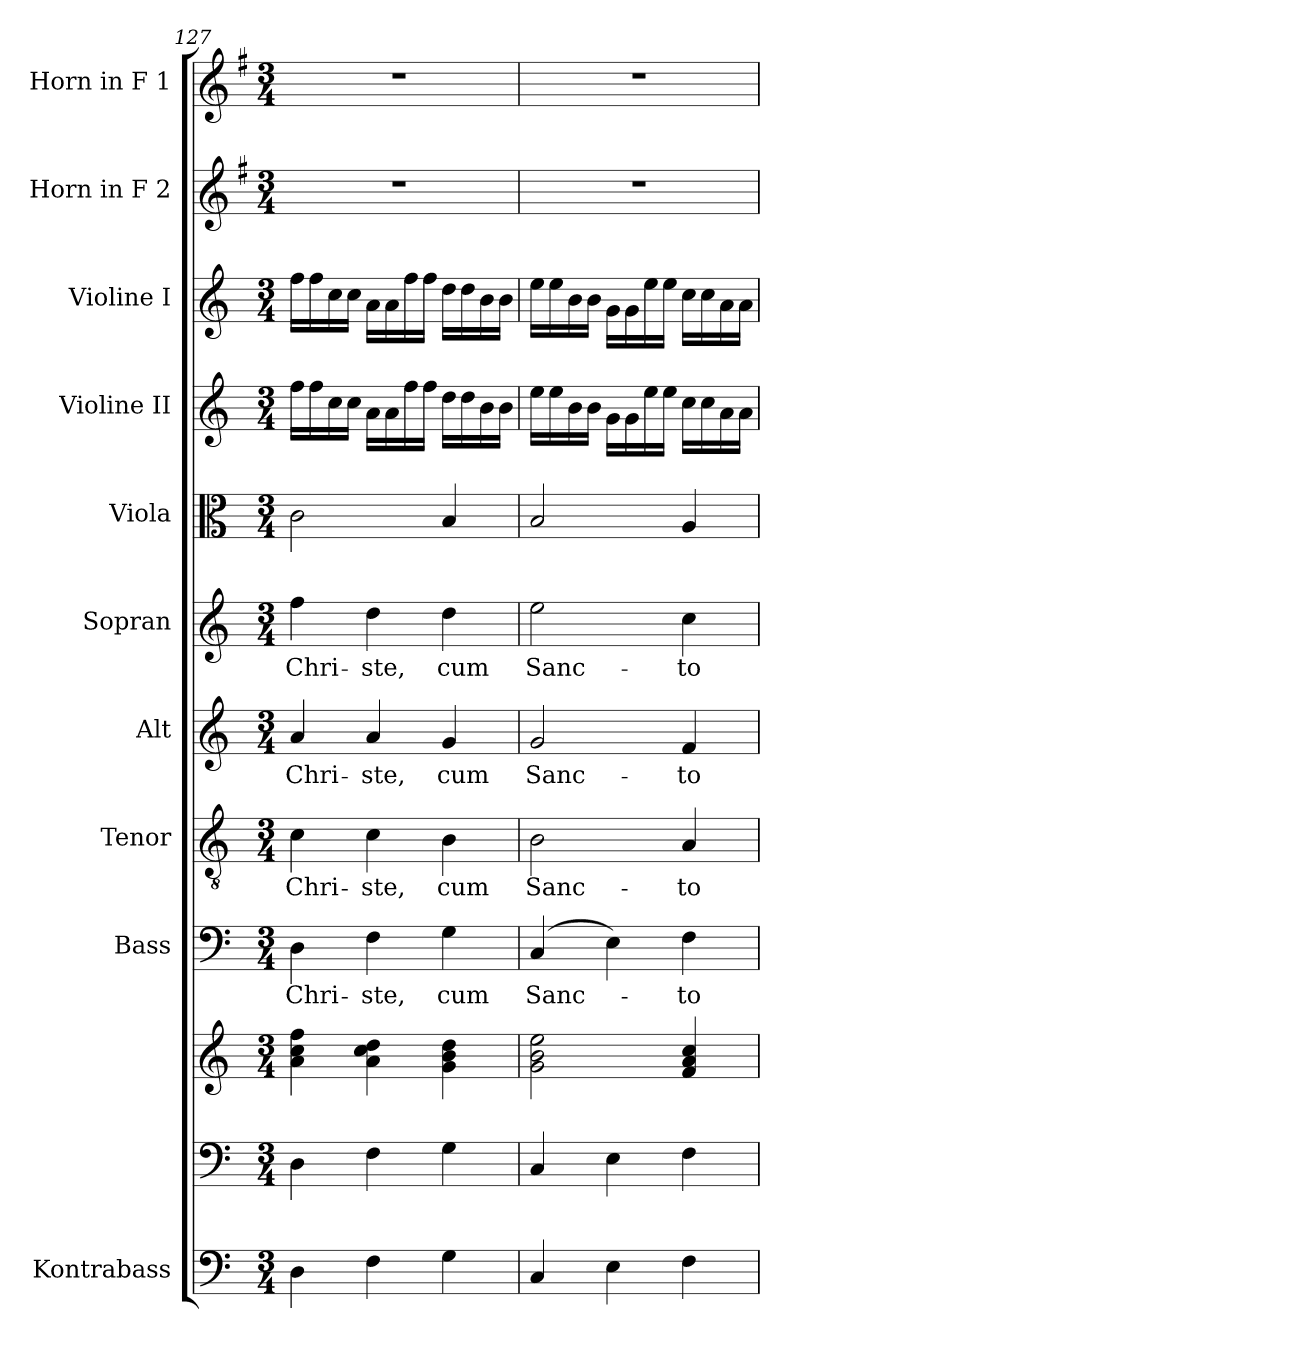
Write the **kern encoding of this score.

**kern	**kern	**kern	**kern	**text	**kern	**text	**kern	**text	**kern	**text	**kern	**kern	**kern	**kern	**kern
*part11	*part10	*part10	*part9	*part9	*part8	*part8	*part7	*part7	*part6	*part6	*part5	*part4	*part3	*part2	*part1
*staff12	*staff11	*staff10	*staff9	*staff9	*staff8	*staff8	*staff7	*staff7	*staff6	*staff6	*staff5	*staff4	*staff3	*staff2	*staff1
*I"Kontrabass	*	*	*I"Bass	*	*I"Tenor	*	*I"Alt	*	*I"Sopran	*	*I"Viola	*I"Violine II	*I"Violine I	*I"Horn in F 2	*I"Horn in F 1
*I'Kb.	*	*	*I'B	*	*I'T	*	*I'A	*	*I'S	*	*I'Vla.	*I'Vl. II	*I'Vl. I	*I'Hrn. 2	*I'Hrn. 1
*clefF4	*clefF4	*clefG2	*clefF4	*	*clefGv2	*	*clefG2	*	*clefG2	*	*clefC3	*clefG2	*clefG2	*clefG2	*clefG2
*ITrd7c12	*	*	*	*	*	*	*	*	*	*	*	*	*	*ITrd4c7	*ITrd4c7
*k[]	*k[]	*k[]	*k[]	*	*k[]	*	*k[]	*	*k[]	*	*k[]	*k[]	*k[]	*k[]	*k[]
*C:	*C:	*C:	*C:	*	*C:	*	*C:	*	*C:	*	*C:	*C:	*C:	*C:	*C:
*M3/4	*M3/4	*M3/4	*M3/4	*	*M3/4	*	*M3/4	*	*M3/4	*	*M3/4	*M3/4	*M3/4	*M3/4	*M3/4
=127	=127	=127	=127	=127	=127	=127	=127	=127	=127	=127	=127	=127	=127	=127	=127
!	!	!	!	!LO:LY:b	!	!LO:LY:b	!	!LO:LY:b	!	!LO:LY:b	!	!	!	!	!
4DD\	4D\	4a\ 4cc\ 4ff\	4D\	Chri-	4c\	Chri-	4a/	Chri-	4ff\	Chri-	2c\	16ff\LL	16ff\LL	2.r	2.r
.	.	.	.	.	.	.	.	.	.	.	.	16ff\	16ff\	.	.
.	.	.	.	.	.	.	.	.	.	.	.	16cc\	16cc\	.	.
.	.	.	.	.	.	.	.	.	.	.	.	16cc\JJ	16cc\JJ	.	.
!	!	!	!	!LO:LY:b	!	!LO:LY:b	!	!LO:LY:b	!	!LO:LY:b	!	!	!	!	!
4FF\	4F\	4a\ 4cc\ 4dd\	4F\	-ste,	4c\	-ste,	4a/	-ste,	4dd\	-ste,	.	16a\LL	16a\LL	.	.
.	.	.	.	.	.	.	.	.	.	.	.	16a\	16a\	.	.
.	.	.	.	.	.	.	.	.	.	.	.	16ff\	16ff\	.	.
.	.	.	.	.	.	.	.	.	.	.	.	16ff\JJ	16ff\JJ	.	.
!	!	!	!	!LO:LY:b	!	!LO:LY:b	!	!LO:LY:b	!	!LO:LY:b	!	!	!	!	!
4GG\	4G\	4g\ 4b\ 4dd\	4G\	cum	4B\	cum	4g/	cum	4dd\	cum	4B/	16dd\LL	16dd\LL	.	.
.	.	.	.	.	.	.	.	.	.	.	.	16dd\	16dd\	.	.
.	.	.	.	.	.	.	.	.	.	.	.	16b\	16b\	.	.
.	.	.	.	.	.	.	.	.	.	.	.	16b\JJ	16b\JJ	.	.
=128	=128	=128	=128	=128	=128	=128	=128	=128	=128	=128	=128	=128	=128	=128	=128
!	!	!	!	!LO:LY:b	!	!LO:LY:b	!	!LO:LY:b	!	!LO:LY:b	!	!	!	!	!
4CC/	4C/	2g\ 2b\ 2ee\	(4C/	Sanc-	2B\	Sanc-	2g/	Sanc-	2ee\	Sanc-	2B/	16ee\LL	16ee\LL	2.r	2.r
.	.	.	.	.	.	.	.	.	.	.	.	16ee\	16ee\	.	.
.	.	.	.	.	.	.	.	.	.	.	.	16b\	16b\	.	.
.	.	.	.	.	.	.	.	.	.	.	.	16b\JJ	16b\JJ	.	.
4EE\	4E\	.	4E\)	.	.	.	.	.	.	.	.	16g\LL	16g\LL	.	.
.	.	.	.	.	.	.	.	.	.	.	.	16g\	16g\	.	.
.	.	.	.	.	.	.	.	.	.	.	.	16ee\	16ee\	.	.
.	.	.	.	.	.	.	.	.	.	.	.	16ee\JJ	16ee\JJ	.	.
!	!	!	!	!LO:LY:b	!	!LO:LY:b	!	!LO:LY:b	!	!LO:LY:b	!	!	!	!	!
4FF\	4F\	4f/ 4a/ 4cc/	4F\	-to	4A/	-to	4f/	-to	4cc\	-to	4A/	16cc\LL	16cc\LL	.	.
.	.	.	.	.	.	.	.	.	.	.	.	16cc\	16cc\	.	.
.	.	.	.	.	.	.	.	.	.	.	.	16a\	16a\	.	.
.	.	.	.	.	.	.	.	.	.	.	.	16a\JJ	16a\JJ	.	.
=	=	=	=	=	=	=	=	=	=	=	=	=	=	=	=
*-	*-	*-	*-	*-	*-	*-	*-	*-	*-	*-	*-	*-	*-	*-	*-
